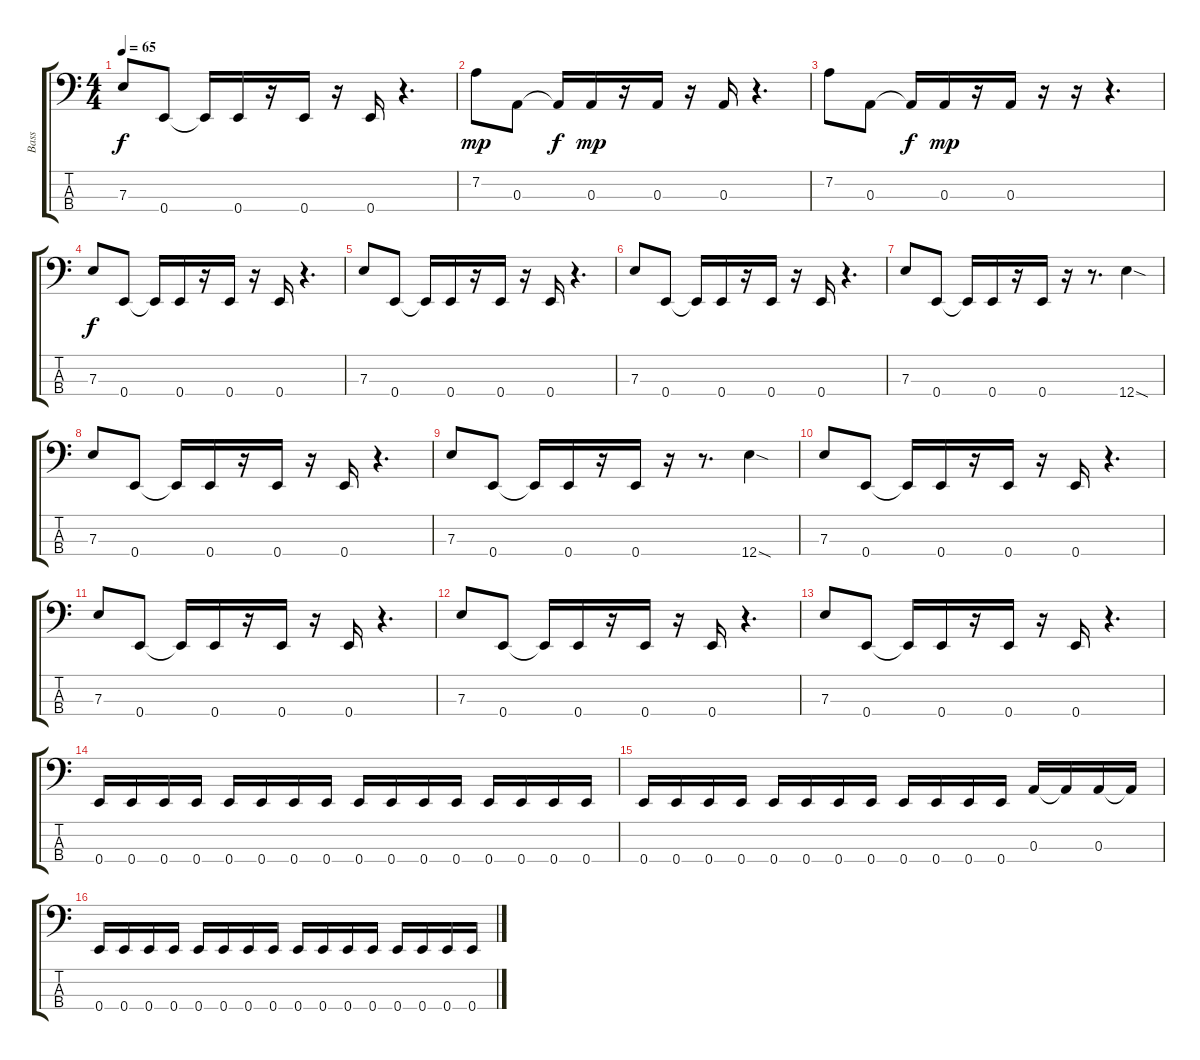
\track ("Bass" "Bass") {instrument electricbassfinger}
\staff {score tabs}
\tuning (G2 D2 A1 E1) {hide}
\ts (4 4)
\tempo 65
\clef f4
\ks c
7.3.8{dy f} 0.4.8 0.4{t}.16 0.4.16 r.16 0.4.16 r.16 0.4.16 r.4{d} |
7.2.8{dy mp} 0.3.8 0.3{t}.16{dy f} 0.3.16{dy mp} r.16 0.3.16 r.16 0.3.16 r.4{d} |
7.2.8 0.3.8 0.3{t}.16{dy f} 0.3.16{dy mp} r.16 0.3.16 r.16 r.16 r.4{d} |
7.3.8{dy f} 0.4.8 0.4{t}.16 0.4.16 r.16 0.4.16 r.16 0.4.16 r.4{d} |
7.3.8 0.4.8 0.4{t}.16 0.4.16 r.16 0.4.16 r.16 0.4.16 r.4{d} |
7.3.8 0.4.8 0.4{t}.16 0.4.16 r.16 0.4.16 r.16 0.4.16 r.4{d} |
7.3.8 0.4.8 0.4{t}.16 0.4.16 r.16 0.4.16 r.16 r.8{d} 12.4{sod}.4 |
7.3.8 0.4.8 0.4{t}.16 0.4.16 r.16 0.4.16 r.16 0.4.16 r.4{d} |
7.3.8 0.4.8 0.4{t}.16 0.4.16 r.16 0.4.16 r.16 r.8{d} 12.4{sod}.4 |
7.3.8 0.4.8 0.4{t}.16 0.4.16 r.16 0.4.16 r.16 0.4.16 r.4{d} |
7.3.8 0.4.8 0.4{t}.16 0.4.16 r.16 0.4.16 r.16 0.4.16 r.4{d} |
7.3.8 0.4.8 0.4{t}.16 0.4.16 r.16 0.4.16 r.16 0.4.16 r.4{d} |
7.3.8 0.4.8 0.4{t}.16 0.4.16 r.16 0.4.16 r.16 0.4.16 r.4{d} |
0.4.16 0.4.16 0.4.16 0.4.16 0.4.16 0.4.16 0.4.16 0.4.16 0.4.16 0.4.16 0.4.16 0.4.16 0.4.16 0.4.16 0.4.16 0.4.16 |
0.4.16 0.4.16 0.4.16 0.4.16 0.4.16 0.4.16 0.4.16 0.4.16 0.4.16 0.4.16 0.4.16 0.4.16 0.3.16 0.3{t}.16 0.3.16 0.3{t}.16 |
0.4.16 0.4.16 0.4.16 0.4.16 0.4.16 0.4.16 0.4.16 0.4.16 0.4.16 0.4.16 0.4.16 0.4.16 0.4.16 0.4.16 0.4.16 0.4.16
